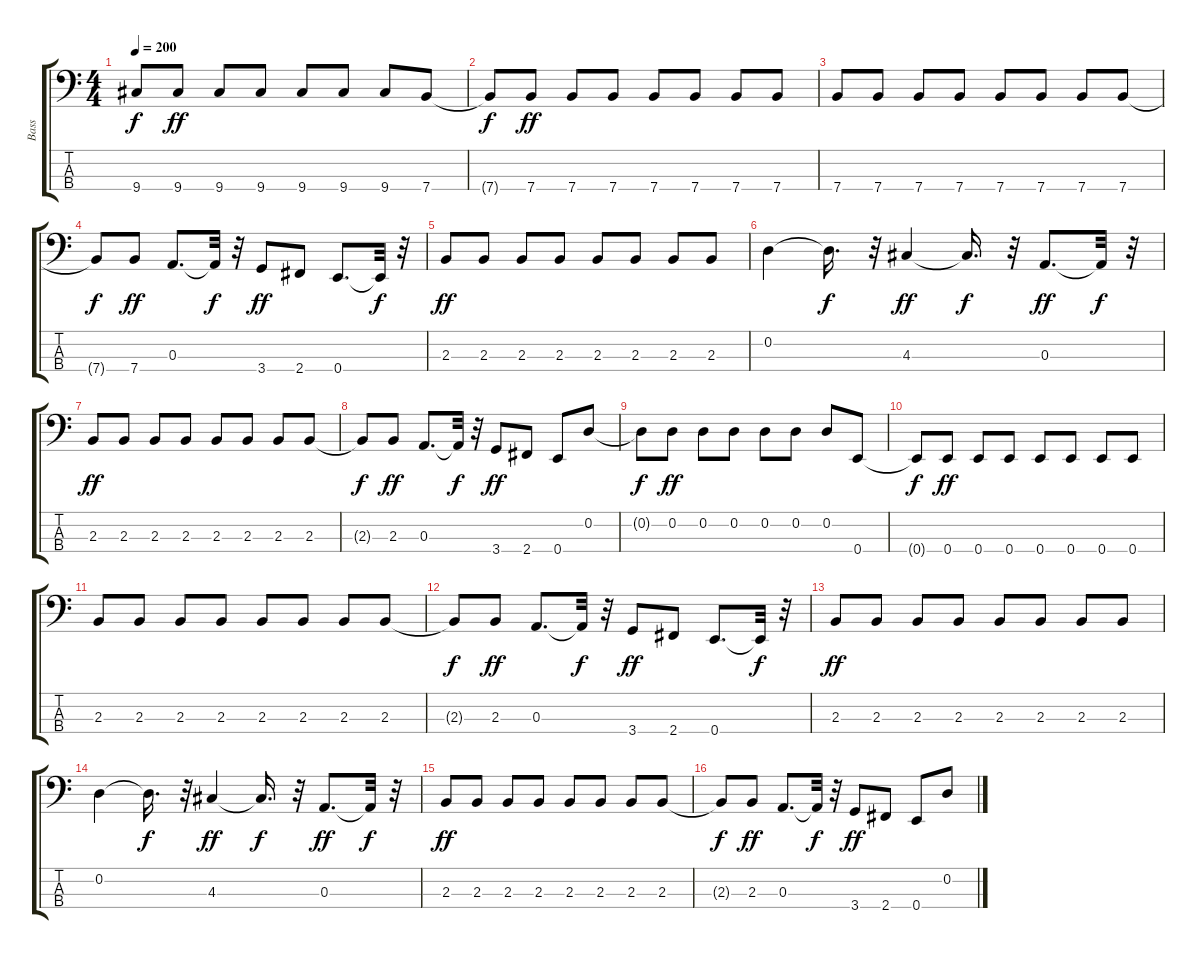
\track ("Bass" "Bass") {instrument electricbassfinger}
\staff {score tabs}
\tuning (G2 D2 A1 E1) {hide}
\ts (4 4)
\tempo 200
\clef f4
\ks c
9.4{t}.8{dy f} 9.4.8{dy ff} 9.4.8 9.4.8 9.4.8 9.4.8 9.4.8 7.4.8 |
7.4{t}.8{dy f} 7.4.8{dy ff} 7.4.8 7.4.8 7.4.8 7.4.8 7.4.8 7.4.8 |
7.4.8 7.4.8 7.4.8 7.4.8 7.4.8 7.4.8 7.4.8 7.4.8 |
7.4{t}.8{dy f} 7.4.8{dy ff} 0.3.8{d} 0.3{t}.32{dy f} r.32 3.4.8{dy ff} 2.4.8 0.4.8{d} 0.4{t}.32{dy f} r.32 |
2.3.8{dy ff} 2.3.8 2.3.8 2.3.8 2.3.8 2.3.8 2.3.8 2.3.8 |
0.2.4 0.2{t}.16{d dy f} r.32 4.3.4{dy ff} 4.3{t}.16{d dy f} r.32 0.3.8{d dy ff} 0.3{t}.32{dy f} r.32 |
2.3.8{dy ff} 2.3.8 2.3.8 2.3.8 2.3.8 2.3.8 2.3.8 2.3.8 |
2.3{t}.8{dy f} 2.3.8{dy ff} 0.3.8{d} 0.3{t}.32{dy f} r.32 3.4.8{dy ff} 2.4.8 0.4.8 0.2.8 |
0.2{t}.8{dy f} 0.2.8{dy ff} 0.2.8 0.2.8 0.2.8 0.2.8 0.2.8 0.4.8 |
0.4{t}.8{dy f} 0.4.8{dy ff} 0.4.8 0.4.8 0.4.8 0.4.8 0.4.8 0.4.8 |
2.3.8 2.3.8 2.3.8 2.3.8 2.3.8 2.3.8 2.3.8 2.3.8 |
2.3{t}.8{dy f} 2.3.8{dy ff} 0.3.8{d} 0.3{t}.32{dy f} r.32 3.4.8{dy ff} 2.4.8 0.4.8{d} 0.4{t}.32{dy f} r.32 |
2.3.8{dy ff} 2.3.8 2.3.8 2.3.8 2.3.8 2.3.8 2.3.8 2.3.8 |
0.2.4 0.2{t}.16{d dy f} r.32 4.3.4{dy ff} 4.3{t}.16{d dy f} r.32 0.3.8{d dy ff} 0.3{t}.32{dy f} r.32 |
2.3.8{dy ff} 2.3.8 2.3.8 2.3.8 2.3.8 2.3.8 2.3.8 2.3.8 |
2.3{t}.8{dy f} 2.3.8{dy ff} 0.3.8{d} 0.3{t}.32{dy f} r.32 3.4.8{dy ff} 2.4.8 0.4.8 0.2.8
